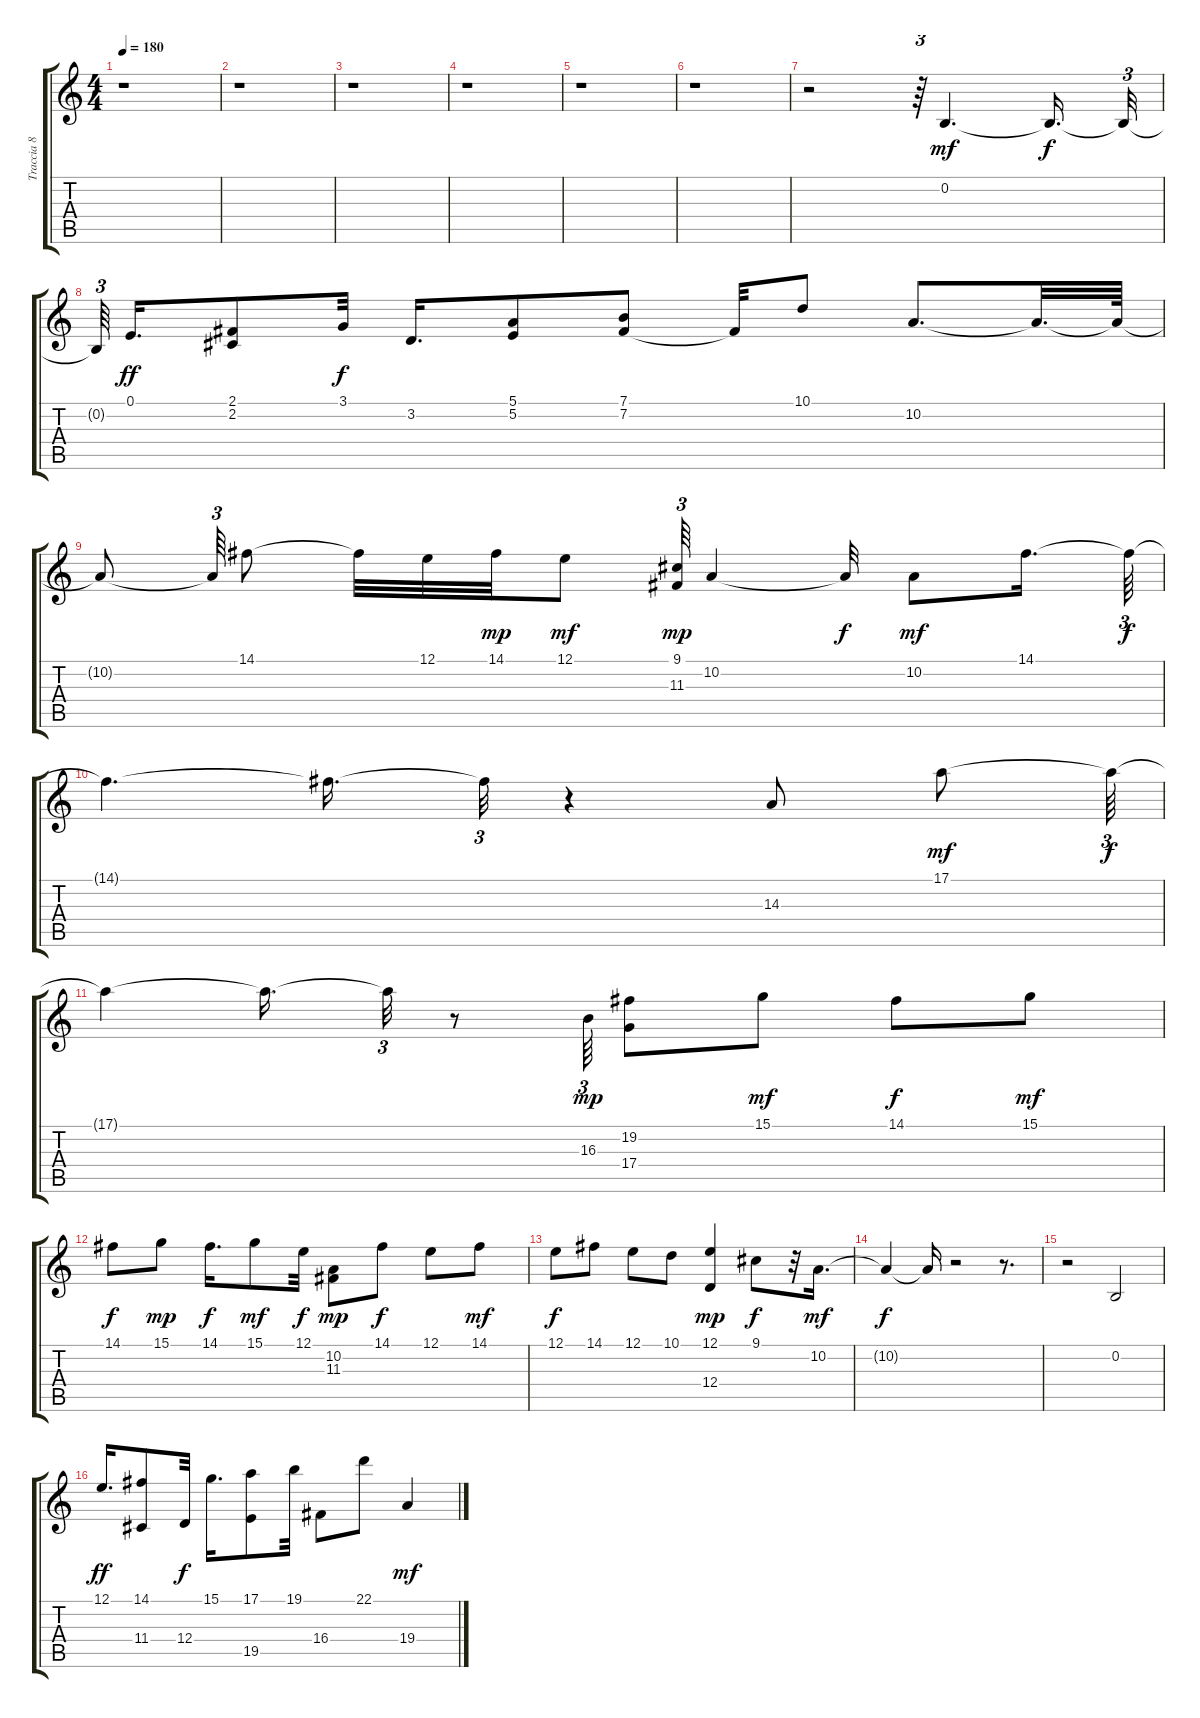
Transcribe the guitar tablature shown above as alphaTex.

\track ("Traccia 8" "Traccia 8") {instrument synthstrings2}
\staff {score tabs}
\tuning (E4 B3 G3 D3 A2 E2) {hide}
\ts (4 4)
\tempo 180
\clef g2
\ks c
r.1{dy f} |
r.1 |
r.1 |
r.1 |
r.1 |
r.1 |
r.2 r.64{tu (3 2)} 0.2.4{d dy mf} 0.2{t}.16{d dy f} 0.2{t}.32{tu (3 2)} |
0.2{t}.64{tu (3 2)} 0.1.16{d dy ff} (2.1 2.2).8 3.1.32{dy f} 3.2.16{d} (5.1 5.2).8 (7.1 7.2).8 7.2{t}.32 10.1.8 10.2.8{d} 10.2{t}.32{d} 10.2{t}.64 |
10.2{t}.8 10.2{t}.64{tu (3 2)} 14.1.8 14.1{t}.32 12.1.32 14.1.32{dy mp} 12.1.8{dy mf} (9.1 11.3).64{tu (3 2) dy mp} 10.2.4 10.2{t}.32{dy f} 10.2.8{dy mf} 14.1.16{d} 14.1{t}.64{tu (3 2) dy f} |
14.1{t}.4{d} 14.1{t}.16{d} 14.1{t}.32{tu (3 2)} r.4 14.3.8 17.1.8{dy mf} 17.1{t}.64{tu (3 2) dy f} |
17.1{t}.4 17.1{t}.16{d} 17.1{t}.32{tu (3 2)} r.8 16.3.64{tu (3 2) dy mp} (19.2 17.4).8 15.1.8{dy mf} 14.1.8{dy f} 15.1.8{dy mf} |
14.1.8{dy f} 15.1.8{dy mp} 14.1.16{d dy f} 15.1.8{dy mf} 12.1.32{dy f} (10.2 11.3).8{dy mp} 14.1.8{dy f} 12.1.8 14.1.8{dy mf} |
12.1.8{dy f} 14.1.8 12.1.8 10.1.8 (12.1 12.4).4{dy mp} 9.1.8{dy f} r.32 10.2.16{d dy mf} |
10.2{t}.4{dy f} 10.2{t}.16 r.2 r.8{d} |
r.2 0.2.2 |
12.1.16{d dy ff} (14.1 11.4).8 12.4.32{dy f} 15.1.16{d} (17.1 19.5).8 19.1.32 16.4.8 22.1.8 19.4.4{dy mf}
